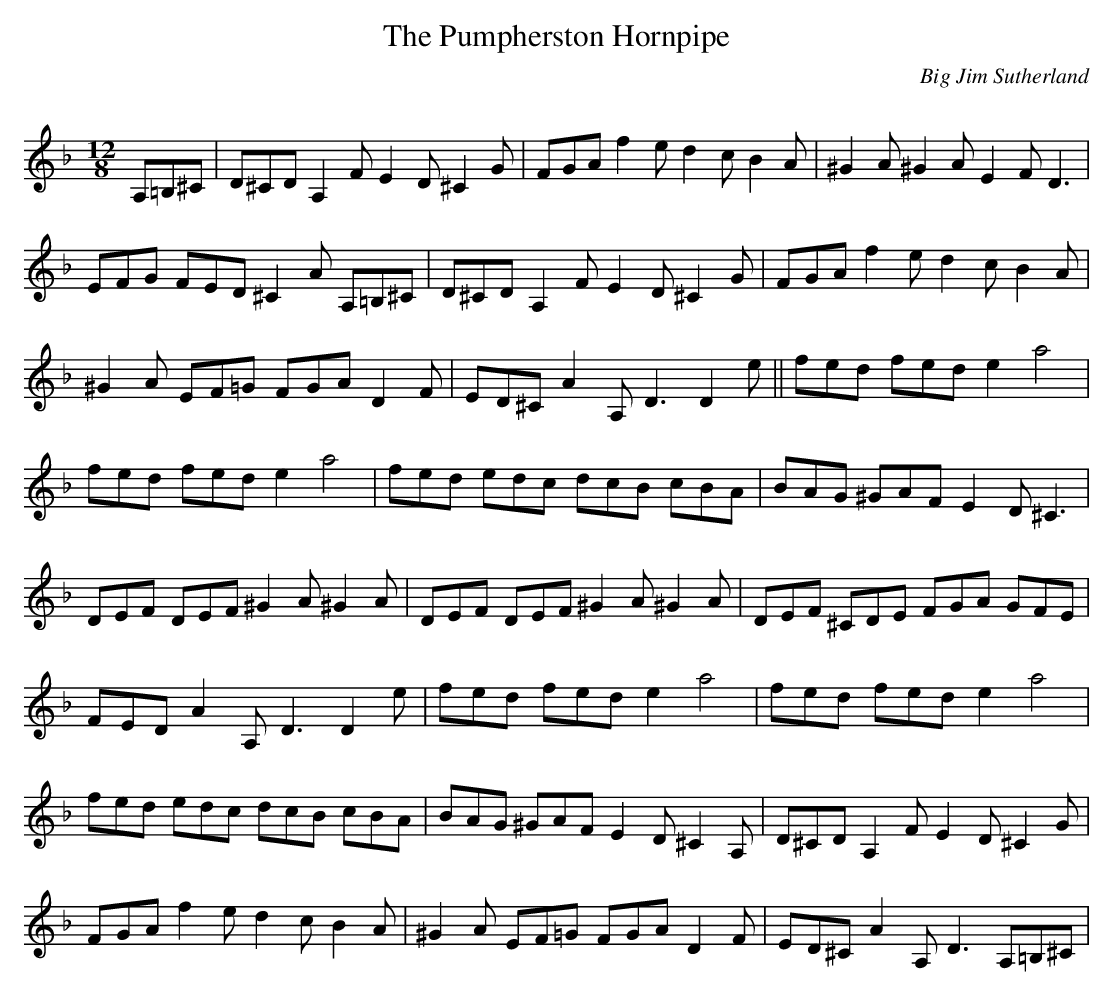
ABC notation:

X:1
T:Pumpherston Hornpipe, The
C:Big Jim Sutherland
Q:400
M:12/8
K:Dm
A,=B,^C | D^CD A,2F E2D ^C2G |FGA f2e d2c B2A | ^G2A ^G2A E2F D3 |
EFG FED ^C2A A,=B,^C | D^CD A,2F E2D ^C2G | FGA f2e d2c B2A |
^G2A EF=G FGA D2F | ED^C A2A, D3 D2e || fed fed e2 a4 |
fed fed e2 a4 | fed edc dcB cBA |BAG ^GAF E2D ^C3 |
DEF DEF ^G2A ^G2A | DEF DEF ^G2A ^G2A|DEF ^CDE FGA GFE |
FED A2A, D3 D2e | fed fed e2a4 | fed fed e2a4 |
fed edc dcB cBA |BAG ^GAF E2D ^C2A, | D^CD A,2F E2D ^C2G |
FGA f2e d2c B2A |^G2A EF=G FGA D2F | ED^C A2A, D3 A,=B,^C |
